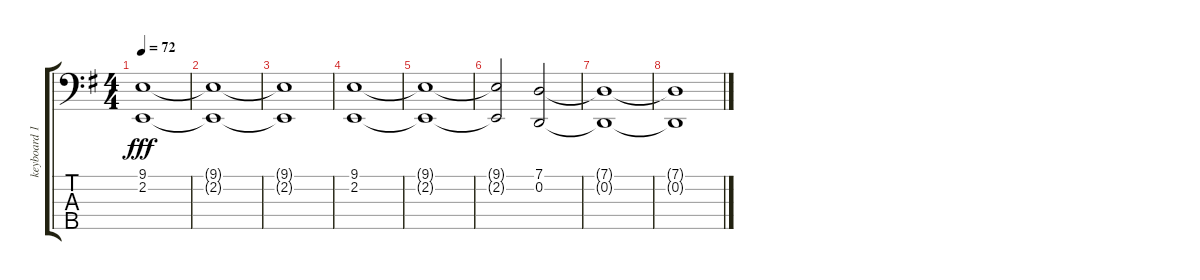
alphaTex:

\track ("keyboard 1_2" "keyboard 1") {instrument churchorgan}
\staff {score tabs}
\tuning (G2 D2 A1 E1 B0) {hide}
\ts (4 4)
\tempo 72
\clef f4
\ks g
(9.1{t} 2.2{t}).1{dy fff} |
(9.1{t} 2.2{t}).1 |
(9.1{t} 2.2{t}).1 |
(9.1 2.2).1 |
(9.1{t} 2.2{t}).1 |
(9.1{t} 2.2{t}).2 (7.1 0.2).2 |
(7.1{t} 0.2{t}).1 |
(7.1{t} 0.2{t}).1
